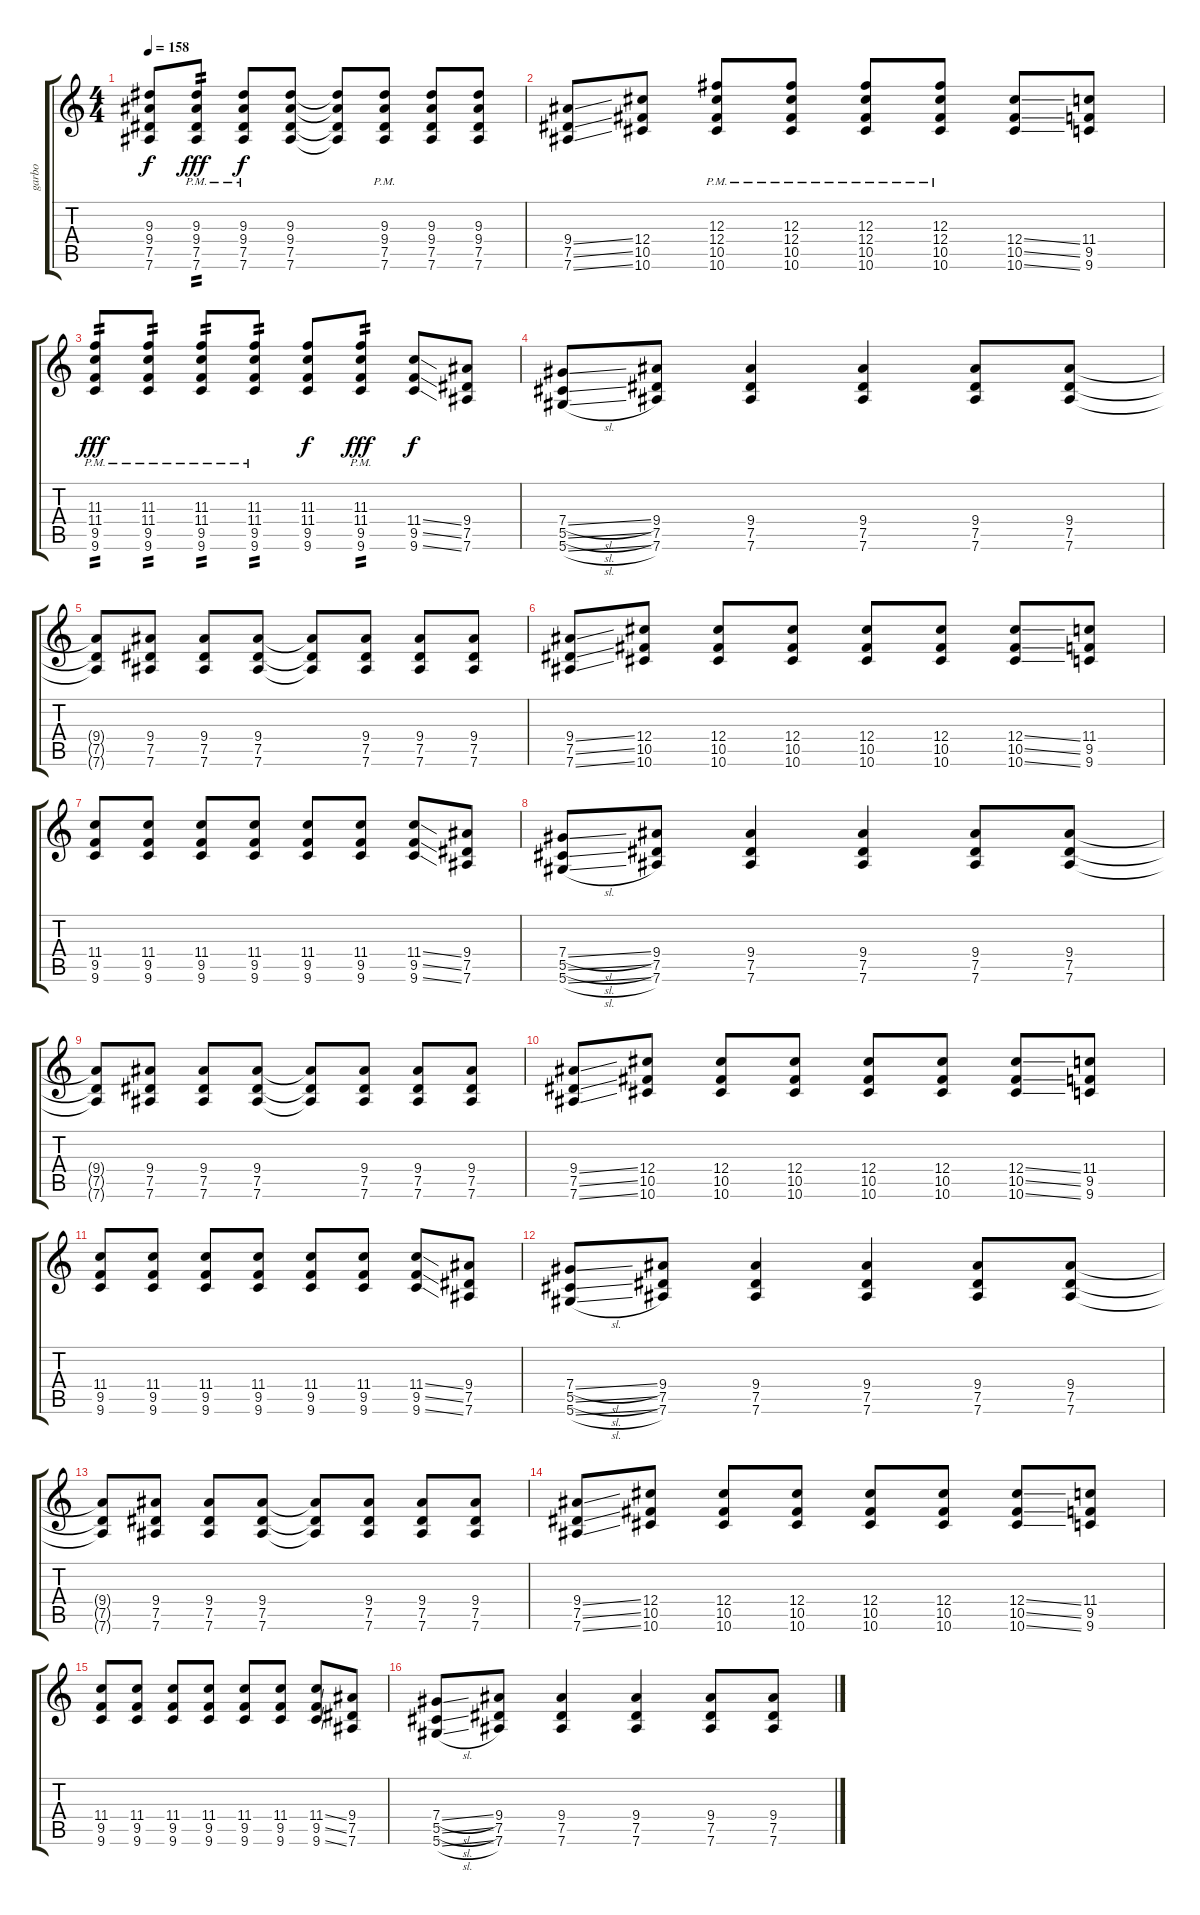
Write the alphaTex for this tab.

\track ("garbo" "garbo") {instrument overdrivenguitar}
\staff {score tabs}
\tuning (Eb4 Bb3 Gb3 Db3 Ab2 Eb2) {hide}
\ts (4 4)
\tempo 158
\clef g2
\ks c
(9.3{t} 9.4{t} 7.5{t} 7.6{t}).8{dy f} (9.3{pm} 9.4{pm} 7.5{pm} 7.6{pm}).8{tp 2 dy fff} (9.3{pm} 9.4{pm} 7.5{pm} 7.6{pm}).8{dy f} (9.3 9.4 7.5 7.6).8 (9.3{t} 9.4{t} 7.5{t} 7.6{t}).8 (9.3{pm} 9.4{pm} 7.5{pm} 7.6{pm}).8 (9.3 9.4 7.5 7.6).8 (9.3 9.4 7.5 7.6).8 |
(9.4{ss} 7.5{ss} 7.6{ss}).8 (12.4 10.5 10.6).8 (12.3{pm} 12.4{pm} 10.5{pm} 10.6{pm}).8 (12.3{pm} 12.4{pm} 10.5{pm} 10.6{pm}).8 (12.3{pm} 12.4{pm} 10.5{pm} 10.6).8 (12.3 12.4 10.5 10.6{pm}).8 (12.4{ss} 10.5{ss} 10.6{ss}).8 (11.4 9.5 9.6).8 |
(11.3 11.4 9.5 9.6{pm}).8{tp 2 dy fff} (11.3 11.4 9.5 9.6{pm}).8{tp 2} (11.3 11.4 9.5 9.6{pm}).8{tp 2} (11.3 11.4 9.5 9.6{pm}).8{tp 2} (11.3 11.4 9.5 9.6).8{dy f} (11.3 11.4 9.5 9.6{pm}).8{tp 2 dy fff} (11.4{ss} 9.5{ss} 9.6{ss}).8{dy f} (9.4 7.5 7.6).8 |
(7.4{sl} 5.5{sl} 5.6{sl}).8 (9.4 7.5 7.6).8 (9.4 7.5 7.6).4 (9.4 7.5 7.6).4 (9.4 7.5 7.6).8 (9.4 7.5 7.6).8 |
(9.4{t} 7.5{t} 7.6{t}).8 (9.4 7.5 7.6).8 (9.4 7.5 7.6).8 (9.4 7.5 7.6).8 (9.4{t} 7.5{t} 7.6{t}).8 (9.4 7.5 7.6).8 (9.4 7.5 7.6).8 (9.4 7.5 7.6).8 |
(9.4{ss} 7.5{ss} 7.6{ss}).8 (12.4 10.5 10.6).8 (12.4 10.5 10.6).8 (12.4 10.5 10.6).8 (12.4 10.5 10.6).8 (12.4 10.5 10.6).8 (12.4{ss} 10.5{ss} 10.6{ss}).8 (11.4 9.5 9.6).8 |
(11.4 9.5 9.6).8 (11.4 9.5 9.6).8 (11.4 9.5 9.6).8 (11.4 9.5 9.6).8 (11.4 9.5 9.6).8 (11.4 9.5 9.6).8 (11.4{ss} 9.5{ss} 9.6{ss}).8 (9.4 7.5 7.6).8 |
(7.4{sl} 5.5{sl} 5.6{sl}).8 (9.4 7.5 7.6).8 (9.4 7.5 7.6).4 (9.4 7.5 7.6).4 (9.4 7.5 7.6).8 (9.4 7.5 7.6).8 |
(9.4{t} 7.5{t} 7.6{t}).8 (9.4 7.5 7.6).8 (9.4 7.5 7.6).8 (9.4 7.5 7.6).8 (9.4{t} 7.5{t} 7.6{t}).8 (9.4 7.5 7.6).8 (9.4 7.5 7.6).8 (9.4 7.5 7.6).8 |
(9.4{ss} 7.5{ss} 7.6{ss}).8 (12.4 10.5 10.6).8 (12.4 10.5 10.6).8 (12.4 10.5 10.6).8 (12.4 10.5 10.6).8 (12.4 10.5 10.6).8 (12.4{ss} 10.5{ss} 10.6{ss}).8 (11.4 9.5 9.6).8 |
(11.4 9.5 9.6).8 (11.4 9.5 9.6).8 (11.4 9.5 9.6).8 (11.4 9.5 9.6).8 (11.4 9.5 9.6).8 (11.4 9.5 9.6).8 (11.4{ss} 9.5{ss} 9.6{ss}).8 (9.4 7.5 7.6).8 |
(7.4{sl} 5.5{sl} 5.6{sl}).8 (9.4 7.5 7.6).8 (9.4 7.5 7.6).4 (9.4 7.5 7.6).4 (9.4 7.5 7.6).8 (9.4 7.5 7.6).8 |
(9.4{t} 7.5{t} 7.6{t}).8 (9.4 7.5 7.6).8 (9.4 7.5 7.6).8 (9.4 7.5 7.6).8 (9.4{t} 7.5{t} 7.6{t}).8 (9.4 7.5 7.6).8 (9.4 7.5 7.6).8 (9.4 7.5 7.6).8 |
(9.4{ss} 7.5{ss} 7.6{ss}).8 (12.4 10.5 10.6).8 (12.4 10.5 10.6).8 (12.4 10.5 10.6).8 (12.4 10.5 10.6).8 (12.4 10.5 10.6).8 (12.4{ss} 10.5{ss} 10.6{ss}).8 (11.4 9.5 9.6).8 |
(11.4 9.5 9.6).8 (11.4 9.5 9.6).8 (11.4 9.5 9.6).8 (11.4 9.5 9.6).8 (11.4 9.5 9.6).8 (11.4 9.5 9.6).8 (11.4{ss} 9.5{ss} 9.6{ss}).8 (9.4 7.5 7.6).8 |
(7.4{sl} 5.5{sl} 5.6{sl}).8 (9.4 7.5 7.6).8 (9.4 7.5 7.6).4 (9.4 7.5 7.6).4 (9.4 7.5 7.6).8 (9.4 7.5 7.6).8
